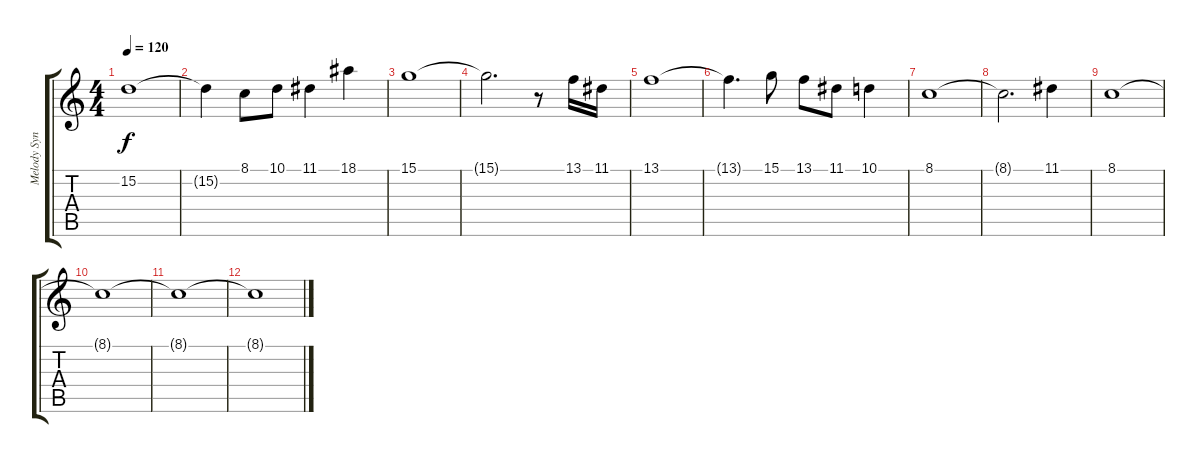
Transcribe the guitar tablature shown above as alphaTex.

\track ("Melody Synth #1" "Melody Syn") {instrument frenchhorn}
\staff {score tabs}
\tuning (E4 B3 G3 D3 A2 E2) {hide}
\ts (4 4)
\tempo 120
\clef g2
\ks c
15.2.1{dy f} |
15.2{t}.4 8.1.8 10.1.8 11.1.4 18.1.4 |
15.1.1 |
15.1{t}.2{d} r.8 13.1.16 11.1.16 |
13.1.1 |
13.1{t}.4{d} 15.1.8 13.1.8 11.1.8 10.1.4 |
8.1.1 |
8.1{t}.2{d} 11.1.4 |
8.1.1 |
8.1{t}.1 |
8.1{t}.1{volume 0} |
8.1{t}.1
